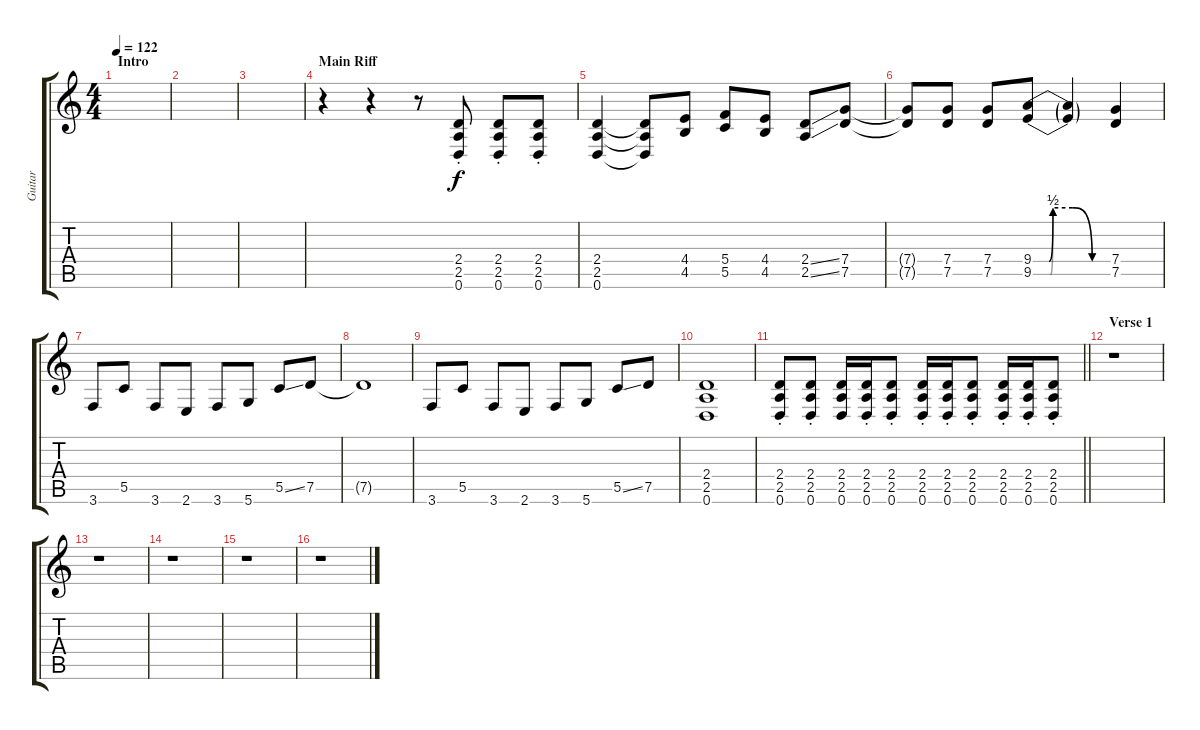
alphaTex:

\track ("Guitar" "Guitar") {instrument distortionguitar}
\staff {score tabs}
\tuning (D4 A3 F3 C3 G2 D2) {hide}
\ts (4 4)
\section ("" "Intro")
\tempo 122
\clef g2
\ks c
|
|
|
\section ("" "Main Riff")
r.4 r.4 r.8 (2.4{st} 2.5{st} 0.6{st}).8 (2.4{st} 2.5{st} 0.6{st}).8 (2.4{st} 2.5{st} 0.6{st}).8 |
(2.4 2.5 0.6).4 (2.4{t} 2.5{t} 0.6{t}).8 (4.4 4.5).8 (5.4 5.5).8 (4.4 4.5).8 (2.4{ss} 2.5{ss}).8 (7.4 7.5).8 |
(7.4{t} 7.5{t}).8 (7.4 7.5).8 (7.4 7.5).8 (9.4{be (custom 0 0 12 0 15 2 30 2 45 0 60 0)} 9.5{be (custom 0 0 13 0 15 2 30 2 45 0 60 0)}).8 (9.4{t} 9.5{t}).4 (7.4 7.5).4 |
3.6.8 5.5.8 3.6.8 2.6.8 3.6.8 5.6.8 5.5{ss}.8 7.5.8 |
7.5{t}.1 |
3.6.8 5.5.8 3.6.8 2.6.8 3.6.8 5.6.8 5.5{ss}.8 7.5.8 |
(2.4 2.5 0.6).1 |
\barLineRight lightlight
(2.4{st} 2.5{st} 0.6{st}).8 (2.4{st} 2.5{st} 0.6{st}).8 (2.4 2.5 0.6).16 (2.4{st} 2.5{st} 0.6{st}).16 (2.4{st} 2.5{st} 0.6{st}).8 (2.4{st} 2.5{st} 0.6{st}).16 (2.4{st} 2.5{st} 0.6{st}).16 (2.4{st} 2.5{st} 0.6{st}).8 (2.4{st} 2.5{st} 0.6{st}).16 (2.4{st} 2.5{st} 0.6{st}).16 (2.4{st} 2.5{st} 0.6{st}).8 |
\section ("" "Verse 1")
r.1 |
r.1 |
r.1 |
r.1 |
r.1
